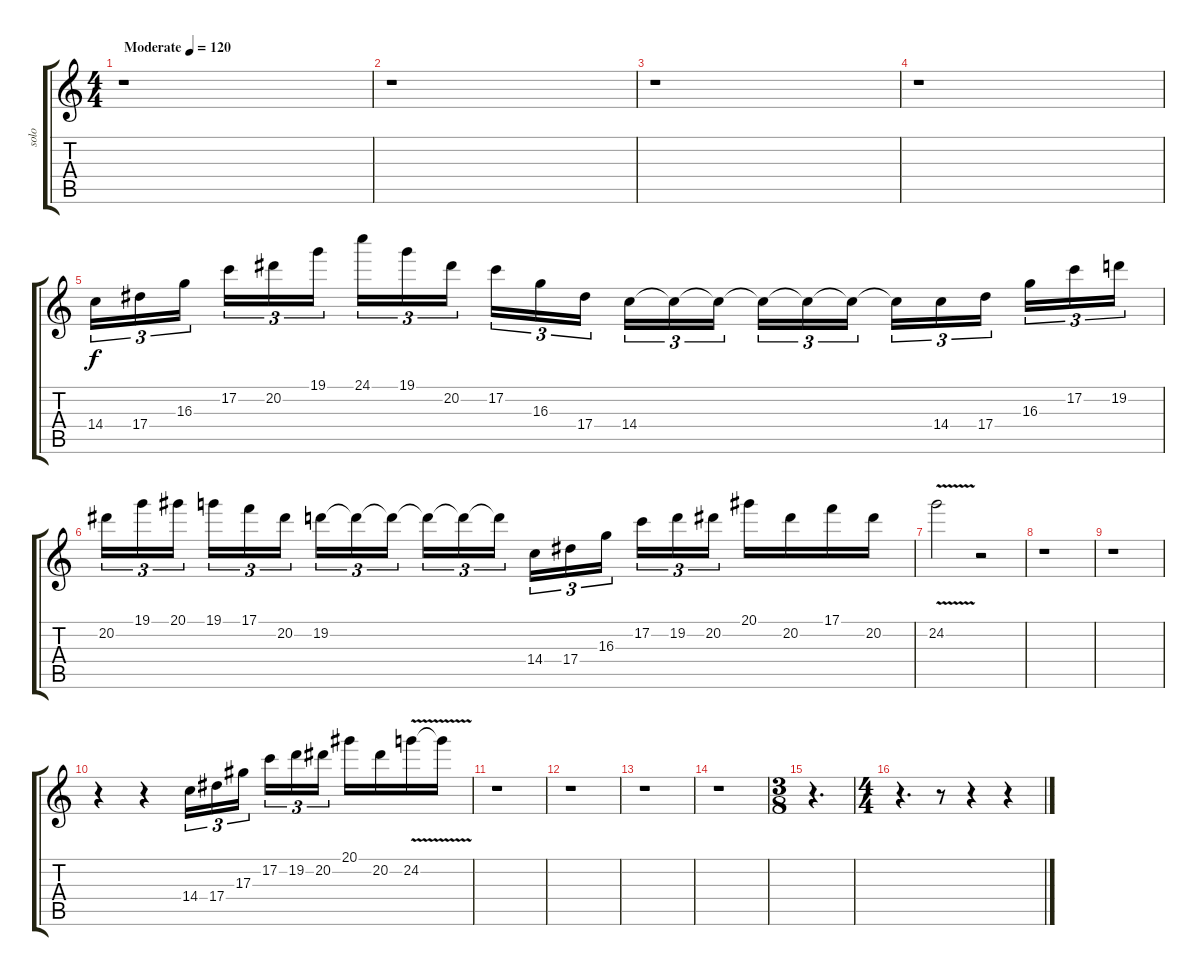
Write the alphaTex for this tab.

\track ("solo" "solo") {instrument distortionguitar}
\staff {score tabs}
\tuning (C4 G3 Eb3 Bb2 F2 C2) {hide}
\ts (4 4)
\tempo (120 "Moderate")
\clef g2
\ks c
r.1{dy f instrument distortionguitar} |
r.1 |
r.1 |
r.1 |
14.4.16{tu (3 2)} 17.4.16{tu (3 2)} 16.3.16{tu (3 2)} 17.2.16{tu (3 2)} 20.2.16{tu (3 2)} 19.1.16{tu (3 2)} 24.1.16{tu (3 2)} 19.1.16{tu (3 2)} 20.2.16{tu (3 2)} 17.2.16{tu (3 2)} 16.3.16{tu (3 2)} 17.4.16{tu (3 2)} 14.4.16{tu (3 2)} 14.4{t}.16{tu (3 2)} 14.4{t}.16{tu (3 2)} 14.4{t}.16{tu (3 2)} 14.4{t}.16{tu (3 2)} 14.4{t}.16{tu (3 2)} 14.4{t}.16{tu (3 2)} 14.4.16{tu (3 2)} 17.4.16{tu (3 2)} 16.3.16{tu (3 2)} 17.2.16{tu (3 2)} 19.2.16{tu (3 2)} |
20.2.16{tu (3 2)} 19.1.16{tu (3 2)} 20.1.16{tu (3 2)} 19.1.16{tu (3 2)} 17.1.16{tu (3 2)} 20.2.16{tu (3 2)} 19.2.16{tu (3 2)} 19.2{t}.16{tu (3 2)} 19.2{t}.16{tu (3 2)} 19.2{t}.16{tu (3 2)} 19.2{t}.16{tu (3 2)} 19.2{t}.16{tu (3 2)} 14.4.16{tu (3 2)} 17.4.16{tu (3 2)} 16.3.16{tu (3 2)} 17.2.16{tu (3 2)} 19.2.16{tu (3 2)} 20.2.16{tu (3 2)} 20.1.16 20.2.16 17.1.16 20.2.16 |
24.2{v}.2 r.2 |
r.1 |
r.1 |
r.4 r.4 14.4.16{tu (3 2)} 17.4.16{tu (3 2)} 17.3.16{tu (3 2)} 17.2.16{tu (3 2)} 19.2.16{tu (3 2)} 20.2.16{tu (3 2)} 20.1.16 20.2.16 24.2{v}.16 24.2{t}.16 |
r.1 |
r.1 |
r.1 |
r.1 |
\ts (3 8)
r.4{d} |
\ts (4 4)
r.4{d} r.8 r.4 r.4
